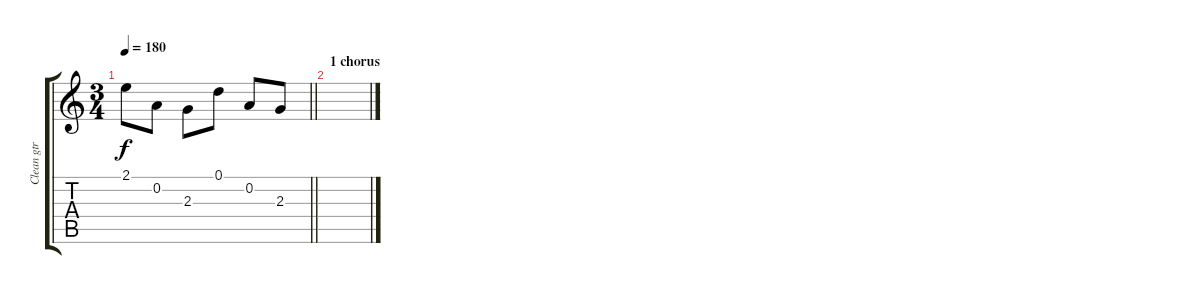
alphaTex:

\track ("Clean gtr" "Clean gtr") {instrument acousticguitarsteel}
\staff {score tabs}
\tuning (D4 A3 F3 C3 G2 C2) {hide}
\ts (3 4)
\tempo 180
\clef g2
\barLineRight lightlight
\ks c
2.1.8{dy f} 0.2.8 2.3.8 0.1.8 0.2.8 2.3.8 |
\section ("" "1 chorus")
